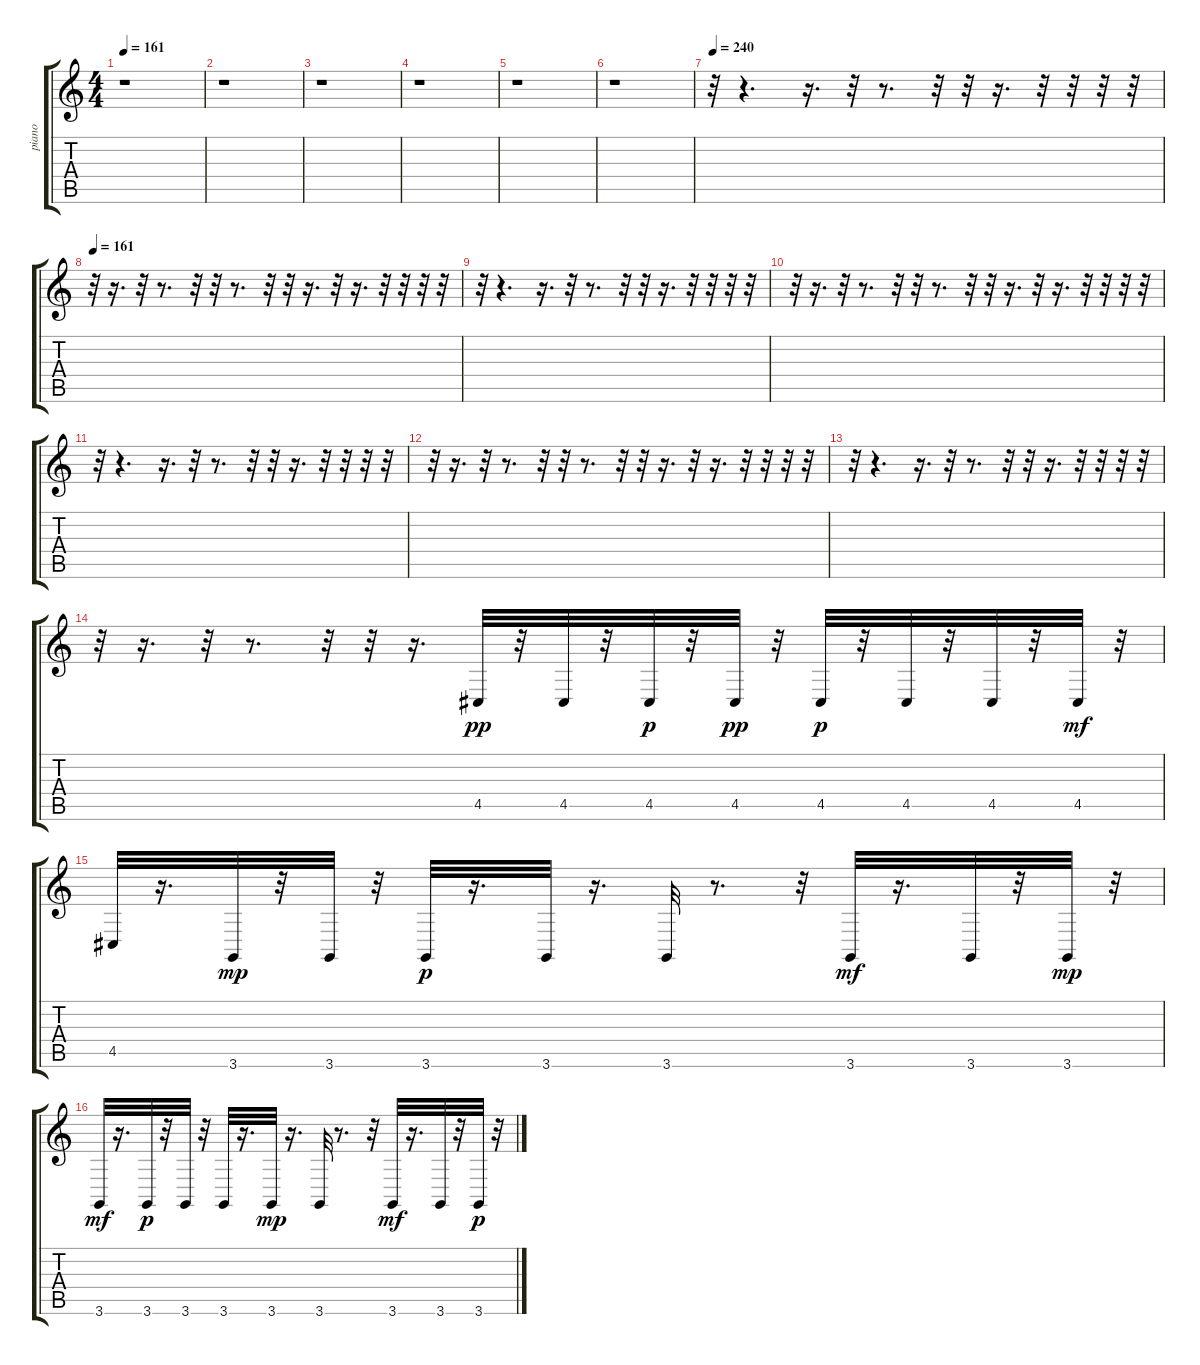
\track ("piano" "piano") {instrument acousticgrandpiano}
\staff {score tabs}
\tuning (E4 B3 G3 D3 A2 E2) {hide}
\ts (4 4)
\tempo 161
\clef g2
\ks c
r.1{dy mf} |
r.1 |
r.1 |
r.1 |
r.1 |
r.1 |
\tempo 240
r.32 r.4{d} r.16{d} r.32 r.8{d} r.32 r.32 r.16{d} r.32 r.32 r.32 r.32 |
\tempo 161
r.32 r.16{d} r.32 r.8{d} r.32 r.32 r.8{d} r.32 r.32 r.16{d} r.32 r.16{d} r.32 r.32 r.32 r.32 |
r.32 r.4{d} r.16{d} r.32 r.8{d} r.32 r.32 r.16{d} r.32 r.32 r.32 r.32 |
r.32 r.16{d} r.32 r.8{d} r.32 r.32 r.8{d} r.32 r.32 r.16{d} r.32 r.16{d} r.32 r.32 r.32 r.32 |
r.32 r.4{d} r.16{d} r.32 r.8{d} r.32 r.32 r.16{d} r.32 r.32 r.32 r.32 |
r.32 r.16{d} r.32 r.8{d} r.32 r.32 r.8{d} r.32 r.32 r.16{d} r.32 r.16{d} r.32 r.32 r.32 r.32 |
r.32 r.4{d} r.16{d} r.32 r.8{d} r.32 r.32 r.16{d} r.32 r.32 r.32 r.32 |
r.32 r.16{d} r.32 r.8{d} r.32 r.32 r.16{d} 4.5.32{dy pp} r.32 4.5.32 r.32 4.5.32{dy p} r.32 4.5.32{dy pp} r.32 4.5.32{dy p} r.32 4.5.32 r.32 4.5.32 r.32 4.5.32{dy mf} r.32 |
4.5.32 r.16{d} 3.6.32{dy mp} r.32 3.6.32 r.32 3.6.32{dy p} r.16{d} 3.6.32 r.16{d} 3.6.32 r.8{d} r.32 3.6.32{dy mf} r.16{d} 3.6.32 r.32 3.6.32{dy mp} r.32 |
3.6.32{dy mf} r.16{d} 3.6.32{dy p} r.32 3.6.32 r.32 3.6.32 r.16{d} 3.6.32{dy mp} r.16{d} 3.6.32 r.8{d} r.32 3.6.32{dy mf} r.16{d} 3.6.32 r.32 3.6.32{dy p} r.32
